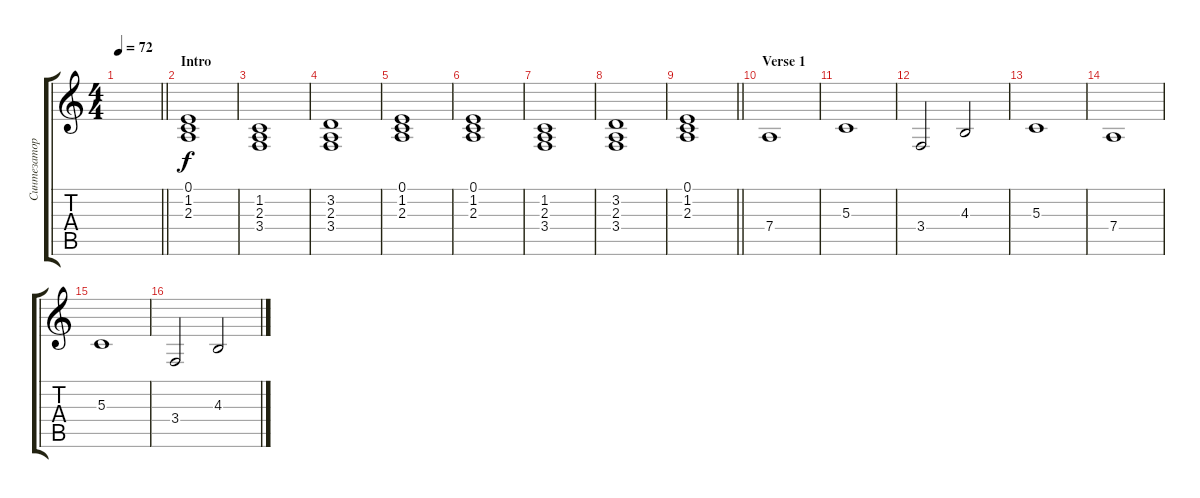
\track ("Синтезатор" "Синтезатор") {instrument stringensemble1}
\staff {score tabs}
\tuning (E4 B3 G3 D3 A2 E2) {hide}
\ts (4 4)
\tempo 72
\clef g2
\barLineRight lightlight
\ks c
|
\section ("" "Intro")
(0.1 1.2 2.3).1 |
(1.2 2.3 3.4).1 |
(3.2 2.3 3.4).1 |
(0.1 1.2 2.3).1 |
(0.1 1.2 2.3).1 |
(1.2 2.3 3.4).1 |
(3.2 2.3 3.4).1 |
\barLineRight lightlight
(0.1 1.2 2.3).1 |
\section ("" "Verse 1")
7.4.1 |
5.3.1 |
3.4.2 4.3.2 |
5.3.1 |
7.4.1 |
5.3.1 |
3.4.2 4.3.2
